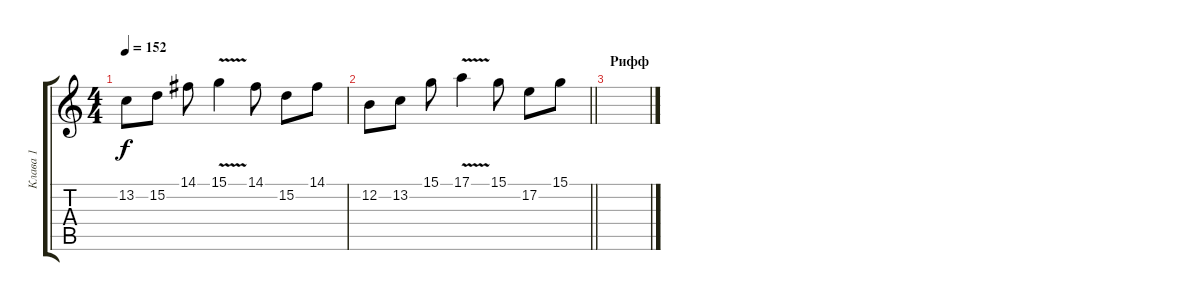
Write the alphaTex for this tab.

\track ("Клава 1" "Клава 1") {instrument lead2sawtooth}
\staff {score tabs}
\tuning (E4 B3 G3 D3 A2 E2) {hide}
\ts (4 4)
\tempo 152
\clef g2
\ks c
13.2.8{dy f} 15.2.8 14.1.8 15.1{v}.4 14.1.8 15.2.8 14.1.8 |
\barLineRight lightlight
12.2.8 13.2.8 15.1.8 17.1{v}.4 15.1.8 17.2.8 15.1.8 |
\section ("" "Рифф")
